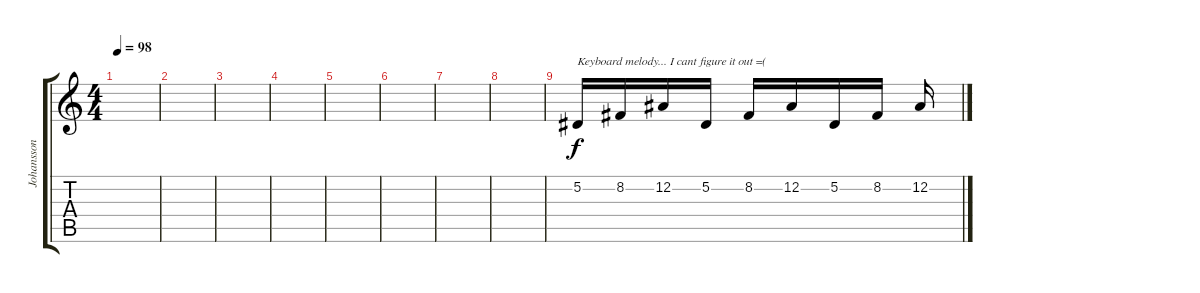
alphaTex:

\track ("Johansson - Keybs" "Johansson ") {instrument stringensemble1}
\staff {score tabs}
\tuning (Eb4 Bb3 Gb3 Db3 Ab2 Eb2) {hide}
\ts (4 4)
\tempo 98
\clef g2
\ks c
|
|
|
|
|
|
|
|
5.2.16{txt "Keyboard melody... I cant figure it out =("} 8.2.16 12.2.16 5.2.16{volume 11} 8.2.16{volume 11} 12.2.16{volume 11} 5.2.16{volume 9} 8.2.16{volume 9} 12.2.16{volume 9}
